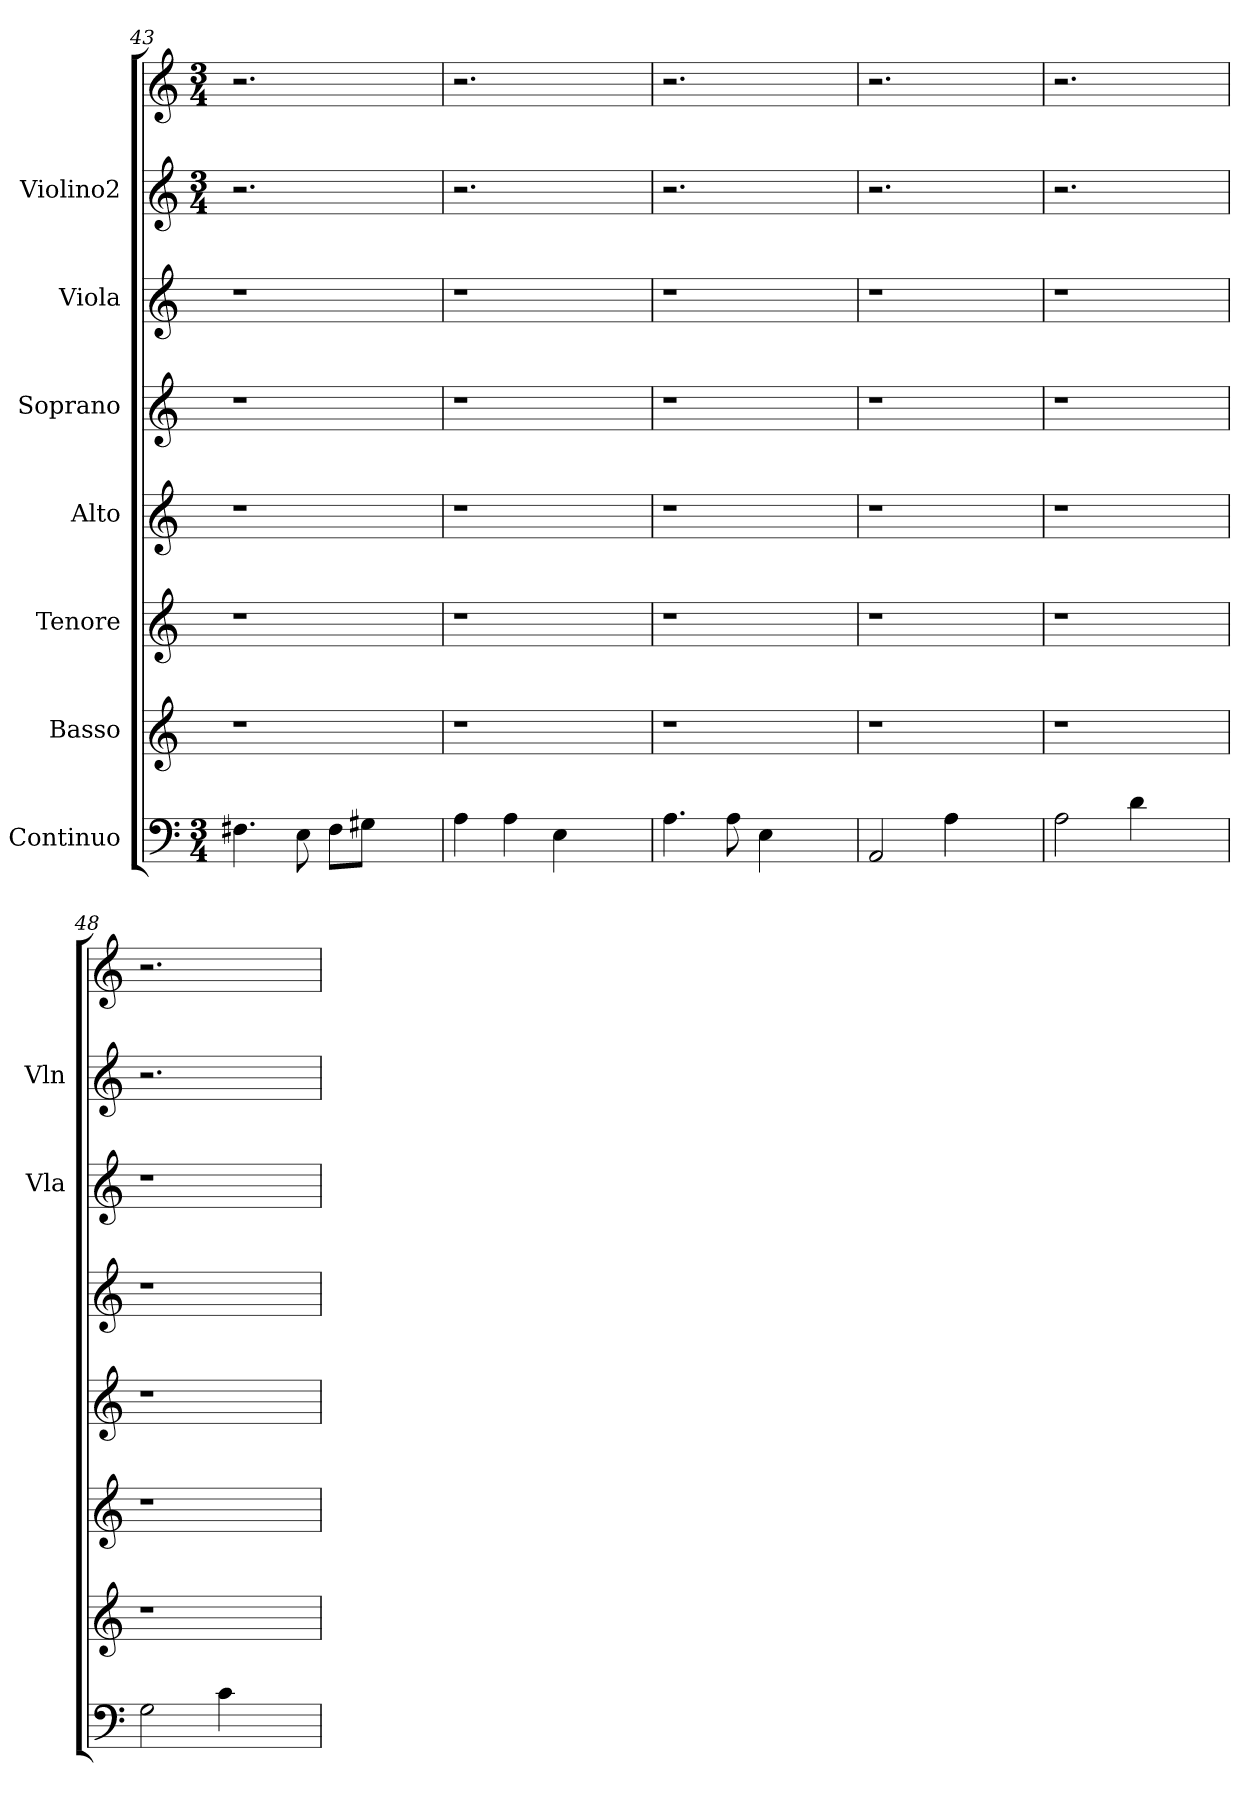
**kern	**kern	**kern	**kern	**kern	**kern	**kern	**kern
*part7	*part6	*part5	*part4	*part3	*part2	*part1	*part1
*staff8	*staff7	*staff6	*staff5	*staff4	*staff3	*staff2	*staff1
*I"Continuo	*I"Basso	*I"Tenore	*I"Alto	*I"Soprano	*I"Viola	*I"Violino2	*
*	*	*	*	*	*I'Vla	*I'Vln	*
*clefF4	*clefG2	*clefG2	*clefG2	*clefG2	*clefG2	*clefG2	*clefG2
*k[]	*k[]	*k[]	*k[]	*k[]	*k[]	*k[]	*k[]
*M3/4	*	*	*	*	*	*M3/4	*M3/4
=43	=43	=43	=43	=43	=43	=43	=43
4.F#X\	1r	1r	1r	1r	1r	2.r	2.r
8E\	.	.	.	.	.	.	.
8F#\L	.	.	.	.	.	.	.
8G#X\J	.	.	.	.	.	.	.
4ryy	.	.	.	.	.	4ryy	4ryy
=44	=44	=44	=44	=44	=44	=44	=44
4A\	1r	1r	1r	1r	1r	2.r	2.r
4A\	.	.	.	.	.	.	.
4E\	.	.	.	.	.	.	.
4ryy	.	.	.	.	.	4ryy	4ryy
=45	=45	=45	=45	=45	=45	=45	=45
4.A\	1r	1r	1r	1r	1r	2.r	2.r
8A\	.	.	.	.	.	.	.
4E\	.	.	.	.	.	.	.
4ryy	.	.	.	.	.	4ryy	4ryy
!!LO:LB:g=z
=46	=46	=46	=46	=46	=46	=46	=46
2AA/	1r	1r	1r	1r	1r	2.r	2.r
4A\	.	.	.	.	.	.	.
4ryy	.	.	.	.	.	4ryy	4ryy
!!LO:PB:g=z
=47	=47	=47	=47	=47	=47	=47	=47
2A\	1r	1r	1r	1r	1r	2.r	2.r
4d\	.	.	.	.	.	.	.
4ryy	.	.	.	.	.	4ryy	4ryy
=48	=48	=48	=48	=48	=48	=48	=48
2G\	1r	1r	1r	1r	1r	2.r	2.r
4c\	.	.	.	.	.	.	.
4ryy	.	.	.	.	.	4ryy	4ryy
=	=	=	=	=	=	=	=
*-	*-	*-	*-	*-	*-	*-	*-
